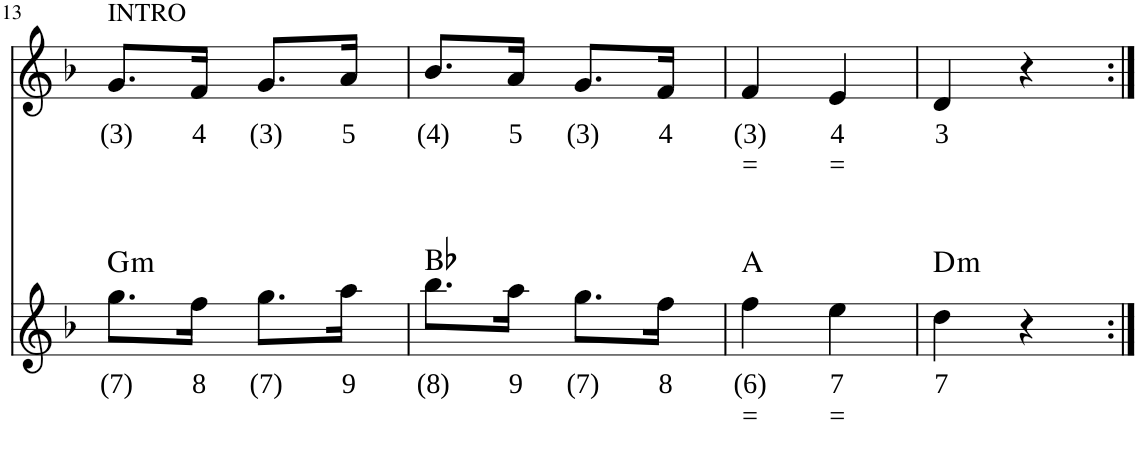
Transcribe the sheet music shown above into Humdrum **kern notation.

**kern	**text	**text	**harte	**kern	**text	**text
*part2	*part2	*part2	*part2	*part1	*part1	*part1
*staff2	*staff2	*staff2	*	*staff1	*staff1	*staff1
*I"Voice	*	*	*	*I"Voice	*	*
!!LO:PB:g=z
*clefG2	*	*	*	*clefG2	*	*
*k[b-]	*	*	*	*k[b-]	*	*
*M2/4	*	*	*	*M2/4	*	*
=13	=13	=13	=13	=13	=13	=13
!	!	!	!	!LO:TX:a:t=INTRO	!	!
!	!LO:LY:b	!	!LO:H:kt=m	!	!LO:LY:b	!
8.gg\L	(7)	.	G:min	8.g/L	(3)	.
!	!LO:LY:b	!	!	!	!LO:LY:b	!
16ff\Jk	8	.	.	16f/Jk	4	.
!	!LO:LY:b	!	!	!	!LO:LY:b	!
8.gg\L	(7)	.	.	8.g/L	(3)	.
!	!LO:LY:b	!	!	!	!LO:LY:b	!
16aa\Jk	9	.	.	16a/Jk	5	.
=14	=14	=14	=14	=14	=14	=14
!	!LO:LY:b	!	!	!	!LO:LY:b	!
8.bb-\L	(8)	.	Bb:maj	8.b-/L	(4)	.
!	!LO:LY:b	!	!	!	!LO:LY:b	!
16aa\Jk	9	.	.	16a/Jk	5	.
!	!LO:LY:b	!	!	!	!LO:LY:b	!
8.gg\L	(7)	.	.	8.g/L	(3)	.
!	!LO:LY:b	!	!	!	!LO:LY:b	!
16ff\Jk	8	.	.	16f/Jk	4	.
=15	=15	=15	=15	=15	=15	=15
!	!LO:LY:b	!LO:LY:b	!	!	!LO:LY:b	!LO:LY:b
4ff\	(6)	=	A:maj	4f/	(3)	=
!	!LO:LY:b	!LO:LY:b	!	!	!LO:LY:b	!LO:LY:b
4ee\	7	=	.	4e/	4	=
=16	=16	=16	=16	=16	=16	=16
!	!LO:LY:b	!	!LO:H:kt=m	!	!LO:LY:b	!
4dd\	7	.	D:min	4d/	3	.
4r	.	.	.	4r	.	.
=:|!	=:|!	=:|!	=:|!	=:|!	=:|!	=:|!
*-	*-	*-	*-	*-	*-	*-
